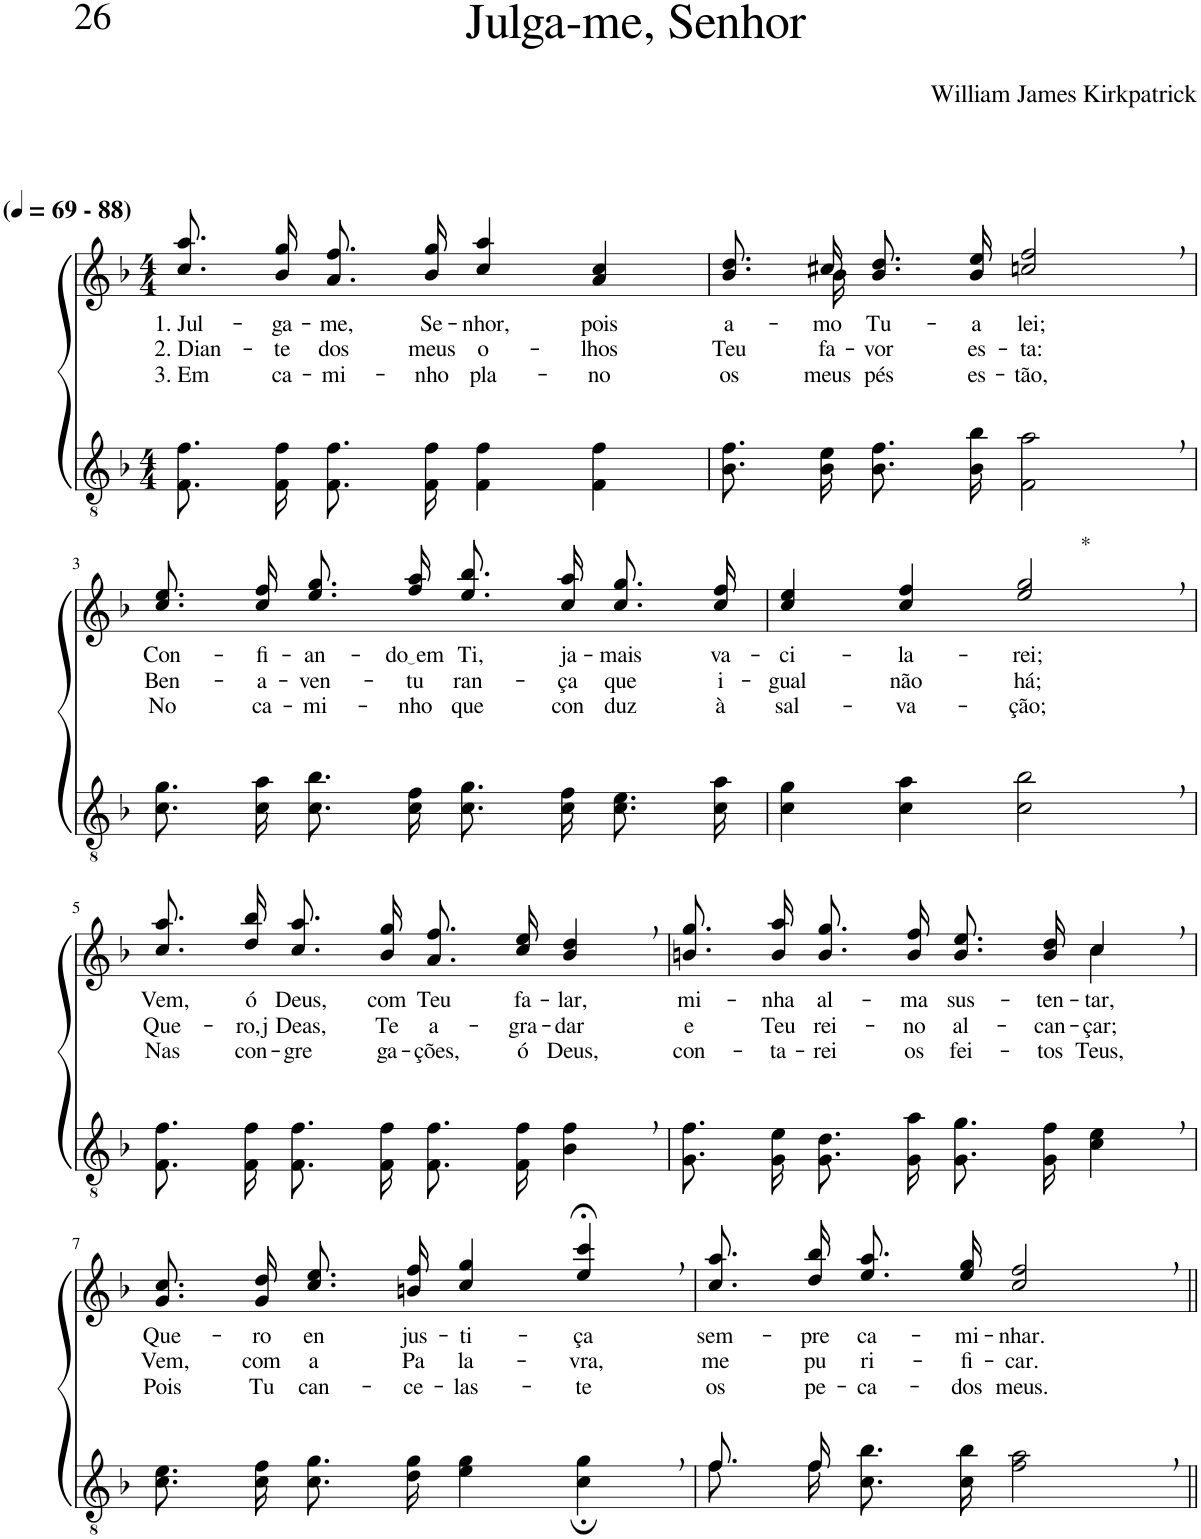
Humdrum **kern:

**kern	**kern	**text	**text	**text
*part2	*part1	*part1	*part1	*part1
*staff2	*staff1	*staff1	*staff1	*staff1
*I"Parte III e IV	*I"Parte I e II	*	*	*
*clefGv2	*clefG2	*	*	*
*Trd5c9	*Trd5c9	*	*	*
*k[b-]	*k[b-]	*	*	*
*M4/4	*M4/4	*	*	*
*MM69	*MM69	*	*	*
=1	=1	=1	=1	=1
!	!LO:TX:a:B:t=(	!	!	!
!	!LO:TX:a:B:t=- 88)	!	!	!
!	!	!LO:LY:b	!LO:LY:b	!LO:LY:b
8.F\ 8.f\L	8.cc\ 8.aa\L	1. Jul-	2. Dian-	3. Em
!	!	!LO:LY:b	!LO:LY:b	!LO:LY:b
16F\ 16f\Jk	16b-\ 16gg\Jk	-ga-	-te	ca-
!	!	!LO:LY:b	!LO:LY:b	!LO:LY:b
8.F\ 8.f\L	8.a\ 8.ff\L	-me,	dos	-mi-
!	!	!LO:LY:b	!LO:LY:b	!LO:LY:b
16F\ 16f\Jk	16b-\ 16gg\Jk	Se-	meus	-nho
!	!	!LO:LY:b	!LO:LY:b	!LO:LY:b
4F\ 4f\	4cc/ 4aa/	-nhor,	o-	pla-
!	!	!LO:LY:b	!LO:LY:b	!LO:LY:b
4F\ 4f\	4a/ 4cc/	pois	-lhos	-no
=2	=2	=2	=2	=2
!	!	!LO:LY:b	!LO:LY:b	!LO:LY:b
*	*^	*	*	*
8.B-\ 8.f\L	8.b-\ 8.dd\L	8.ryy	a-	Teu	os
!	!	!	!LO:LY:b	!LO:LY:b	!LO:LY:b
16B-\ 16e\Jk	16cc#X\Jk	16b-\	-mo	fa-	meus
!	!	!	!LO:LY:b	!LO:LY:b	!LO:LY:b
8.B-\ 8.f\L	8.b-\ 8.dd\L	2.ryy	Tu-	-vor	pés
!	!	!	!LO:LY:b	!LO:LY:b	!LO:LY:b
16B-\ 16b-\Jk	16b-\ 16ee\Jk	.	-a	es-	es-
!	!	!	!LO:LY:b	!LO:LY:b	!LO:LY:b
2F\, 2a\,	2ccn/, 2ff/,	.	lei;	-ta:	-tão,
*	*v	*v	*	*	*
!!LO:LB:g=z
=3	=3	=3	=3	=3
!	!	!LO:LY:b	!LO:LY:b	!LO:LY:b
8.c\ 8.g\L	8.cc\ 8.ee\L	Con-	Ben-	No
!	!	!LO:LY:b	!LO:LY:b	!LO:LY:b
16c\ 16a\Jk	16cc\ 16ff\Jk	-fi-	-a-	ca-
!	!	!LO:LY:b	!LO:LY:b	!LO:LY:b
8.c\ 8.b-\L	8.ee\ 8.gg\L	-an-	-ven-	-mi-
!	!	!LO:LY:b	!LO:LY:b	!LO:LY:b
16c\ 16f\Jk	16ff\ 16aa\Jk	do em	-tu	-nho
!	!	!LO:LY:b	!LO:LY:b	!LO:LY:b
8.c\ 8.g\L	8.ee\ 8.bb-\L	Ti,	ran-	que
!	!	!LO:LY:b	!LO:LY:b	!LO:LY:b
16c\ 16f\Jk	16cc\ 16aa\Jk	ja-	-ça	con
!	!	!LO:LY:b	!LO:LY:b	!LO:LY:b
8.c\ 8.e\L	8.cc\ 8.gg\L	-mais	que	duz
!	!	!LO:LY:b	!LO:LY:b	!LO:LY:b
16c\ 16a\Jk	16cc\ 16ff\Jk	va-	i-	à
=4	=4	=4	=4	=4
!	!	!LO:LY:b	!LO:LY:b	!LO:LY:b
4c\ 4g\	4cc/ 4ee/	-ci-	-gual	sal-
!	!	!LO:LY:b	!LO:LY:b	!LO:LY:b
4c\ 4a\	4cc/ 4ff/	-la-	não	-va-
!	!LO:TX:a:t=*	!	!	!
!	!	!LO:LY:b	!LO:LY:b	!LO:LY:b
2c\, 2b-\,	2ee/, 2gg/,	-rei;	há;	-ção;
!!LO:LB:g=z
=5	=5	=5	=5	=5
!	!	!LO:LY:b	!LO:LY:b	!LO:LY:b
8.F\ 8.f\L	8.cc\ 8.aa\L	Vem,	Que-	Nas
!	!	!LO:LY:b	!LO:LY:b	!LO:LY:b
16F\ 16f\Jk	16dd\ 16bb-\Jk	ó	-ro,j	con-
!	!	!LO:LY:b	!LO:LY:b	!LO:LY:b
8.F\ 8.f\L	8.cc\ 8.aa\L	Deus,	Deas,	-gre
!	!	!LO:LY:b	!LO:LY:b	!LO:LY:b
16F\ 16f\Jk	16b-\ 16gg\Jk	com	Te	ga-
!	!	!LO:LY:b	!LO:LY:b	!LO:LY:b
8.F\ 8.f\L	8.a\ 8.ff\L	Teu	a-	-ções,
!	!	!LO:LY:b	!LO:LY:b	!LO:LY:b
16F\ 16f\Jk	16cc\ 16ee\Jk	fa-	-gra-	ó
!	!	!LO:LY:b	!LO:LY:b	!LO:LY:b
4B-\, 4f\,	4b-/, 4dd/,	-lar,	-dar	Deus,
=6	=6	=6	=6	=6
!	!	!LO:LY:b	!LO:LY:b	!LO:LY:b
*	*^	*	*	*
8.G\ 8.f\L	8.bn\ 8.gg\L	2.ryy	mi-	e	con-
!	!	!	!LO:LY:b	!LO:LY:b	!LO:LY:b
16G\ 16e\Jk	16b\ 16aa\Jk	.	-nha	Teu	-ta-
!	!	!	!LO:LY:b	!LO:LY:b	!LO:LY:b
8.G\ 8.d\L	8.b\ 8.gg\L	.	al-	rei-	-rei
!	!	!	!LO:LY:b	!LO:LY:b	!LO:LY:b
16G\ 16a\Jk	16b\ 16ff\Jk	.	-ma	-no	os
!	!	!	!LO:LY:b	!LO:LY:b	!LO:LY:b
8.G\ 8.g\L	8.b\ 8.ee\L	.	sus-	al-	fei-
!	!	!	!LO:LY:b	!LO:LY:b	!LO:LY:b
16G\ 16f\Jk	16b\ 16dd\Jk	.	-ten-	-can-	-tos
!	!	!	!LO:LY:b	!LO:LY:b	!
!	!	!	!	!	!LO:LY:b
4c\, 4e\,	4cc,/	4cc\	.	.	Teus,
*	*v	*v	*	*	*
!!LO:LB:g=z
=7	=7	=7	=7	=7
*k[b-]	*k[b-]	*	*	*
*	*^	*	*	*
!	!	!	!LO:LY:b	!LO:LY:b	!LO:LY:b
*	*v	*v	*	*	*
8.c\ 8.e\L	8.g\ 8.cc\L	Que-	-Vem,	Pois
!	!	!LO:LY:b	!LO:LY:b	!LO:LY:b
16c\ 16f\Jk	16g\ 16dd\Jk	-ro	com	Tu
!	!	!LO:LY:b	!LO:LY:b	!LO:LY:b
8.c\ 8.g\L	8.cc\ 8.ee\L	en	a	can-
!	!	!LO:LY:b	!LO:LY:b	!LO:LY:b
16d\ 16g\Jk	16bn\ 16ff\Jk	jus-	Pa	-ce-
!	!	!LO:LY:b	!LO:LY:b	!LO:LY:b
4e\ 4g\	4cc/ 4gg/	-ti-	la-	-las-
!	!	!LO:LY:b	!LO:LY:b	!LO:LY:b
4c\;, 4g\;,	4ee/;<, 4ccc/;<,	-ça	-vra,	-te
=8	=8	=8	=8	=8
*^	*	*	*	*
!	!	!	!LO:LY:b	!LO:LY:b	!LO:LY:b
8.f/L	8.f\L	8.cc\ 8.aa\L	sem-	me	os
!	!	!	!LO:LY:b	!LO:LY:b	!LO:LY:b
16f/Jk	16f\Jk	16dd\ 16bb-\Jk	-pre	pu	pe-
!	!	!	!LO:LY:b	!LO:LY:b	!LO:LY:b
8.c\ 8.b-\L	2.ryy	8.ee\ 8.aa\L	ca-	ri-	-ca-
!	!	!	!LO:LY:b	!LO:LY:b	!LO:LY:b
16c\ 16b-\Jk	.	16ee\ 16gg\Jk	-mi-	-fi-	-dos
!	!	!	!LO:LY:b	!LO:LY:b	!LO:LY:b
2f\, 2a\,	.	2cc/, 2ff/,	-nhar.	-car.	meus.
*v	*v	*	*	*	*
=||	=||	=||	=||	=||
*-	*-	*-	*-	*-
